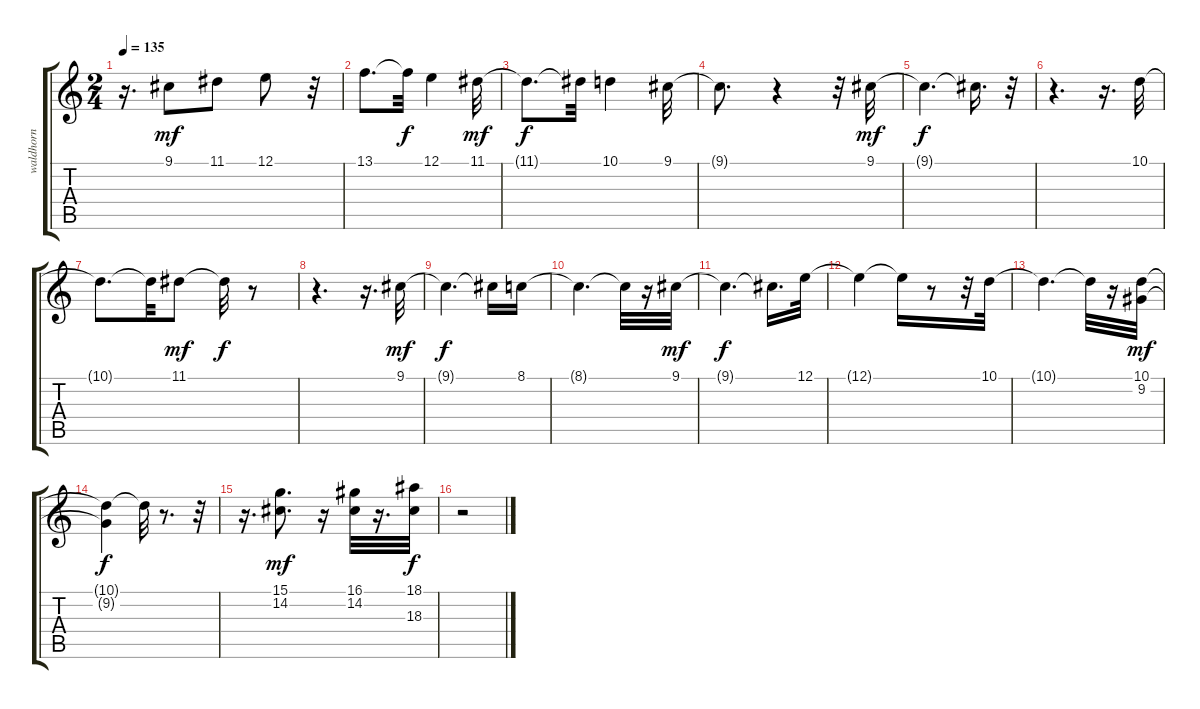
\track ("waldhorn" "waldhorn") {instrument frenchhorn}
\staff {score tabs}
\tuning (E4 B3 G3 D3 A2 E2) {hide}
\ts (2 4)
\tempo 135
\clef g2
\ks c
r.16{d dy f} 9.1.8{dy mf} 11.1.8 12.1.8 r.32 |
13.1.8{d} 13.1{t}.32{dy f} 12.1.4 11.1.32{dy mf} |
11.1{t}.8{d dy f} 11.1{t}.32 10.1.4 9.1.32 |
9.1{t}.8{d} r.4 r.32 9.1.32{dy mf} |
9.1{t}.4{d dy f} 9.1{t}.16{d} r.32 |
r.4{d} r.16{d} 10.1.32 |
10.1{t}.8{d} 10.1{t}.32 11.1.8{dy mf} 11.1{t}.32{dy f} r.8 |
r.4{d} r.16{d} 9.1.32{dy mf} |
9.1{t}.4{d dy f} 9.1{t}.16 8.1.16 |
8.1{t}.4{d} 8.1{t}.32 r.16 9.1.32{dy mf} |
9.1{t}.4{d dy f} 9.1{t}.16{d} 12.1.32 |
12.1{t}.4 12.1{t}.16 r.8 r.32 10.1.32 |
10.1{t}.4{d} 10.1{t}.32 r.16 (10.1 9.2).32{dy mf} |
(10.1{t} 9.2{t}).4{dy f} 10.1{t}.32 r.8{d} r.32 |
r.16{d} (15.1 14.2).8{d dy mf} r.16 (16.1 14.2).32 r.16{d} (18.1 18.3).32{dy f} |
r.2
